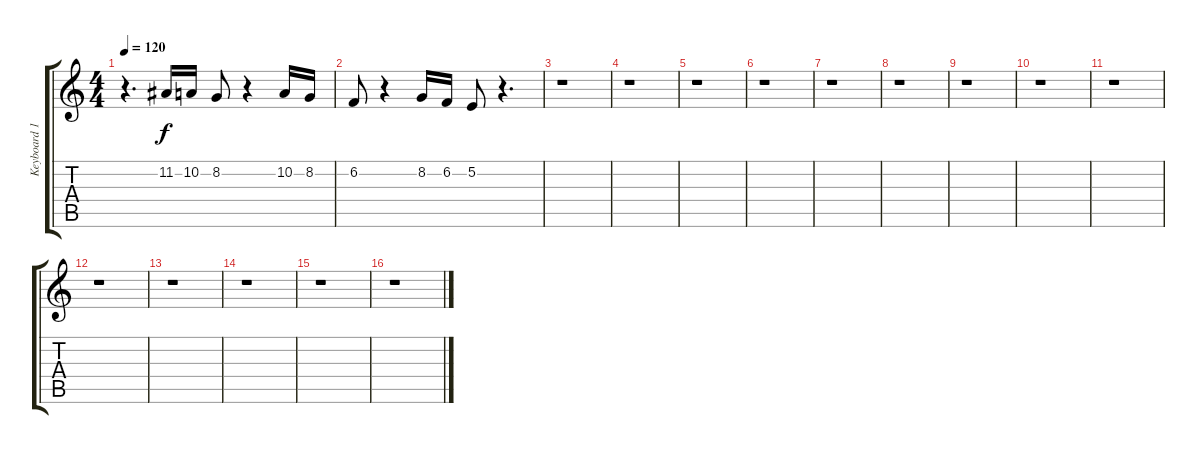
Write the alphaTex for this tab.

\track ("Keyboard 1" "Keyboard 1") {instrument stringensemble1}
\staff {score tabs}
\tuning (E4 B3 G3 D3 A2 E2) {hide}
\ts (4 4)
\tempo 120
\clef g2
\ks c
r.4{d dy f} 11.2.16 10.2.16 8.2.8 r.4 10.2.16 8.2.16 |
6.2.8 r.4 8.2.16 6.2.16 5.2.8 r.4{d} |
r.1 |
r.1 |
r.1 |
r.1 |
r.1 |
r.1 |
r.1 |
r.1 |
r.1 |
r.1 |
r.1 |
r.1 |
r.1 |
r.1
